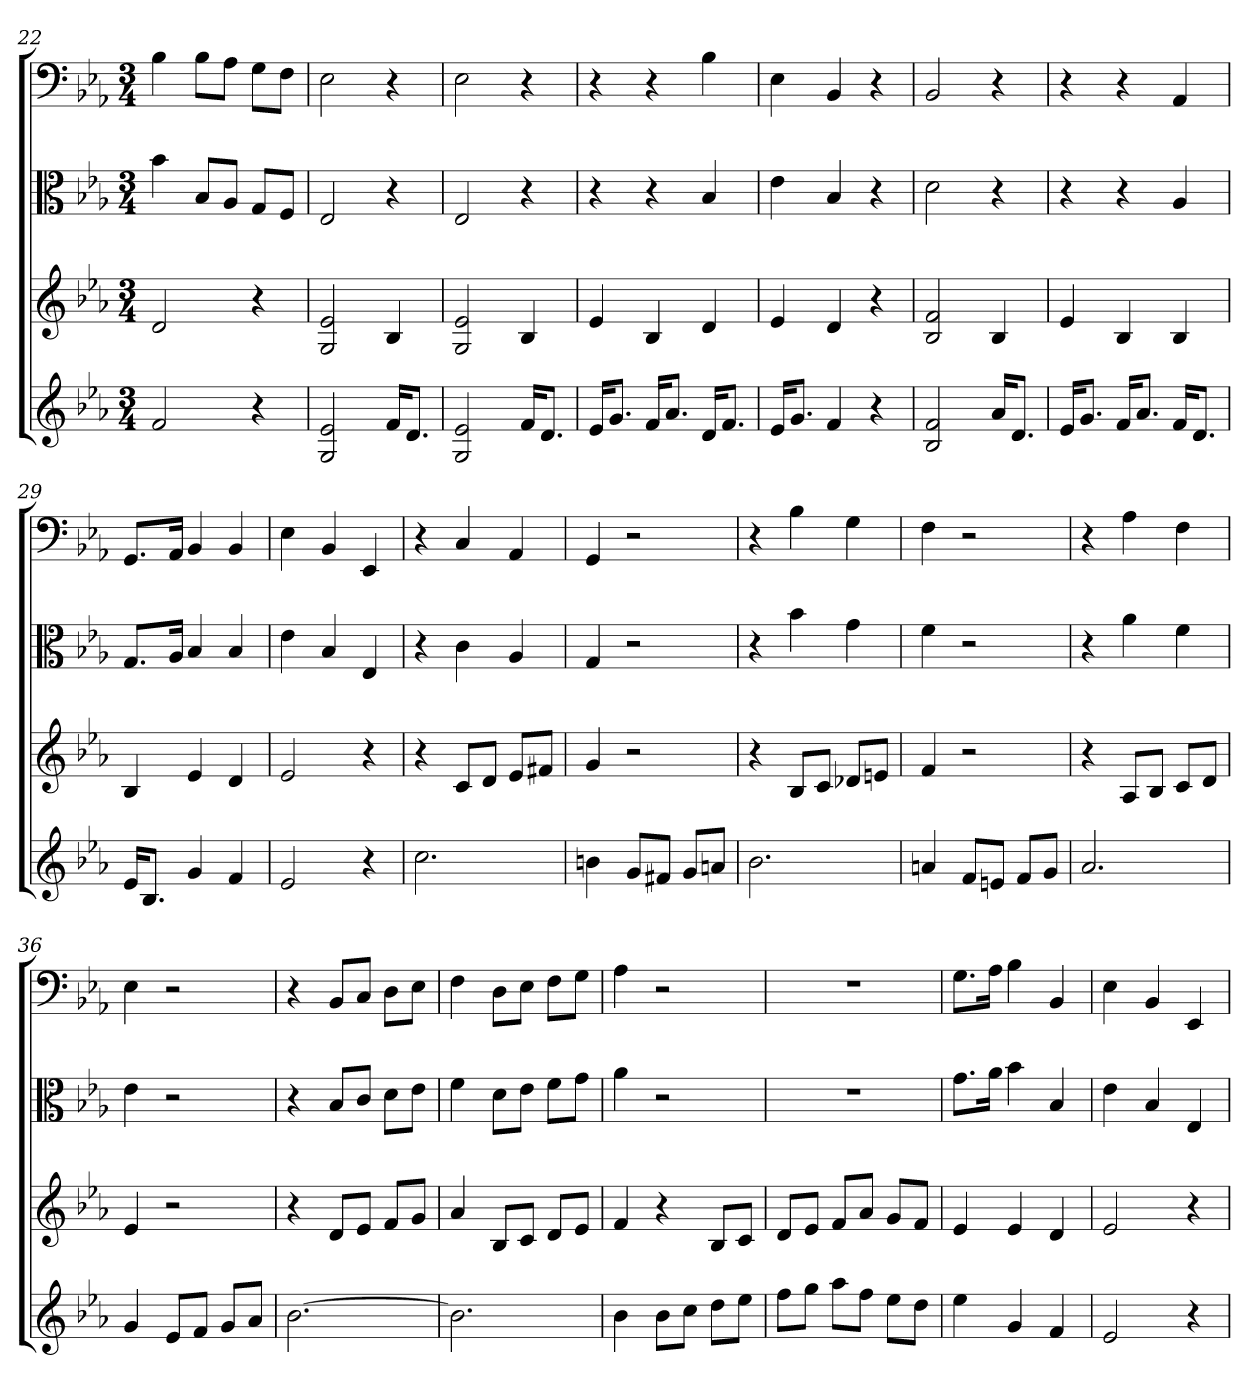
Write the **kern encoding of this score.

**kern	**kern	**kern	**kern
*part4	*part3	*part2	*part1
*staff4	*staff3	*staff2	*staff1
*	*	*clefC3	*clefF4
*k[b-e-a-]	*k[b-e-a-]	*k[b-e-a-]	*k[b-e-a-]
*E-:	*E-:	*E-:	*E-:
*M3/4	*M3/4	*M3/4	*M3/4
=22	=22	=22	=22
2f	2d	4b-	4B-
.	.	8B-/L	8B-\L
.	.	8A-/J	8A-\J
4r	4r	8G/L	8G\L
.	.	8F/J	8F\J
=23	=23	=23	=23
2G 2e-	2G 2e-	2E-	2E-
16fKL	4B-	4r	4r
8.dJ	.	.	.
=24	=24	=24	=24
2G 2e-	2G 2e-	2E-	2E-
16fKL	4B-	4r	4r
8.dJ	.	.	.
=25	=25	=25	=25
16e-KL	4e-	4r	4r
8.gJ	.	.	.
16fKL	4B-	4r	4r
8.a-J	.	.	.
16dKL	4d	4B-	4B-
8.fJ	.	.	.
=26	=26	=26	=26
16e-KL	4e-	4e-	4E-
8.gJ	.	.	.
4f	4d	4B-	4BB-
4r	4r	4r	4r
=27	=27	=27	=27
2B- 2f	2B- 2f	2d	2BB-
16a-KL	4B-	4r	4r
8.dJ	.	.	.
=28	=28	=28	=28
16e-KL	4e-	4r	4r
8.gJ	.	.	.
16fKL	4B-	4r	4r
8.a-J	.	.	.
16fKL	4B-	4A-	4AA-
8.dJ	.	.	.
=29	=29	=29	=29
16e-KL	4B-	8.G/L	8.GG/L
8.B-J	.	.	.
.	.	16A-/Jk	16AA-/Jk
4g	4e-	4B-	4BB-
4f	4d	4B-	4BB-
=30	=30	=30	=30
2e-	2e-	4e-	4E-
.	.	4B-	4BB-
4r	4r	4E-	4EE-
=31	=31	=31	=31
2.cc	4r	4r	4r
.	8cL	4c	4C
.	8dJ	.	.
.	8e-L	4A-	4AA-
.	8f#XJ	.	.
=32	=32	=32	=32
4bn	4g	4G	4GG
8gL	2r	2r	2r
8f#XJ	.	.	.
8gL	.	.	.
8anJ	.	.	.
=33	=33	=33	=33
2.b-	4r	4r	4r
.	8B-L	4b-	4B-
.	8cJ	.	.
.	8d-XL	4g	4G
.	8enJ	.	.
=34	=34	=34	=34
4an	4f	4f	4F
8fL	2r	2r	2r
8enJ	.	.	.
8fL	.	.	.
8gJ	.	.	.
=35	=35	=35	=35
2.a-	4r	4r	4r
.	8A-L	4a-	4A-
.	8B-J	.	.
.	8cL	4f	4F
.	8dJ	.	.
=36	=36	=36	=36
4g	4e-	4e-	4E-
8e-L	2r	2r	2r
8fJ	.	.	.
8gL	.	.	.
8a-J	.	.	.
=37	=37	=37	=37
[2.b-	4r	4r	4r
.	8dL	8B-/L	8BB-/L
.	8e-J	8c/J	8C/J
.	8fL	8d\L	8D\L
.	8gJ	8e-\J	8E-\J
=38	=38	=38	=38
2.b-]	4a-	4f	4F
.	8B-L	8d\L	8D\L
.	8cJ	8e-\J	8E-\J
.	8dL	8f\L	8F\L
.	8e-J	8g\J	8G\J
=39	=39	=39	=39
4b-	4f	4a-	4A-
8b-L	4r	2r	2r
8ccJ	.	.	.
8ddL	8B-L	.	.
8ee-J	8cJ	.	.
=40	=40	=40	=40
8ffL	8dL	2.r	2.r
8ggJ	8e-J	.	.
8aa-L	8fL	.	.
8ffJ	8a-J	.	.
8ee-L	8gL	.	.
8ddJ	8fJ	.	.
=41	=41	=41	=41
4ee-	4e-	8.g\L	8.G\L
.	.	16a-\Jk	16A-\Jk
4g	4e-	4b-	4B-
4f	4d	4B-	4BB-
=42	=42	=42	=42
2e-	2e-	4e-	4E-
.	.	4B-	4BB-
4r	4r	4E-	4EE-
=	=	=	=
*-	*-	*-	*-
